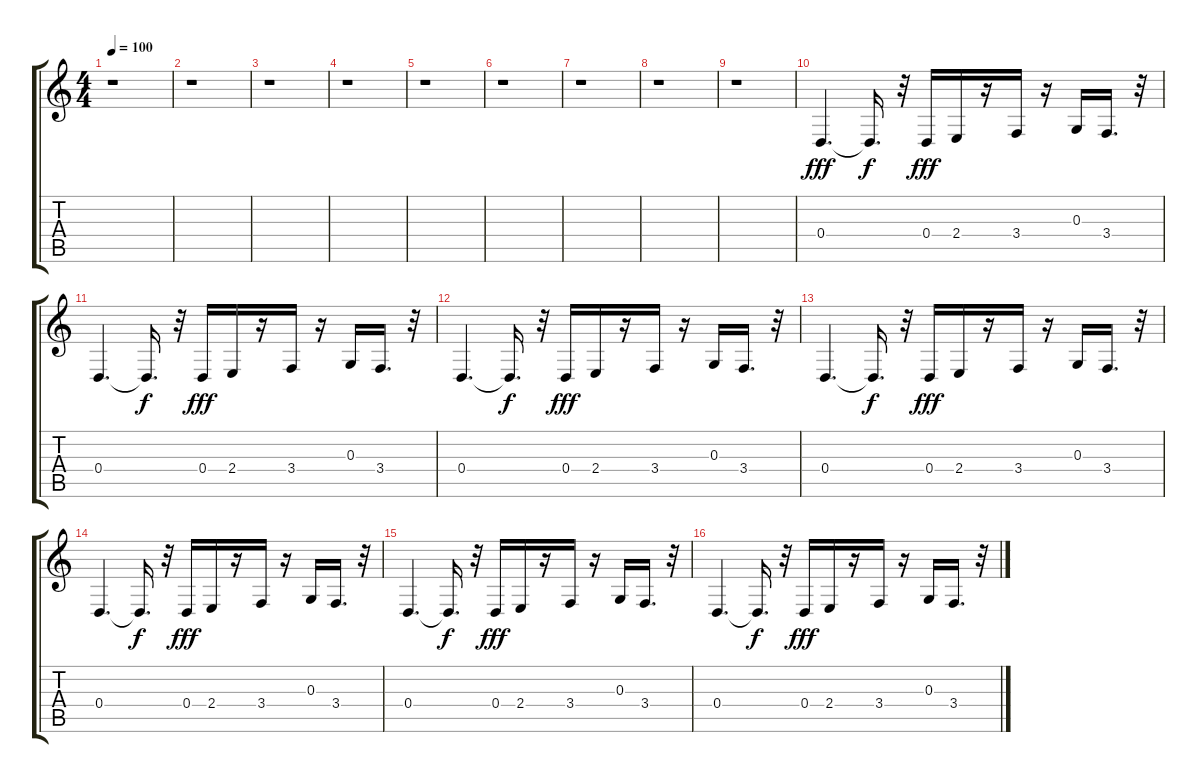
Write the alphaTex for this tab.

\track "" {instrument baritonesax}
\staff {score tabs}
\tuning (E4 B3 G3 D3 A2 E2) {hide}
\ts (4 4)
\tempo 100
\clef g2
\ks c
r.1{dy fff} |
r.1 |
r.1 |
r.1 |
r.1 |
r.1 |
r.1 |
r.1 |
r.1 |
0.4.4{d} 0.4{t}.16{d dy f} r.32 0.4.16{dy fff} 2.4.16 r.16 3.4.16 r.16 0.3.16 3.4.16{d} r.32 |
0.4.4{d} 0.4{t}.16{d dy f} r.32 0.4.16{dy fff} 2.4.16 r.16 3.4.16 r.16 0.3.16 3.4.16{d} r.32 |
0.4.4{d} 0.4{t}.16{d dy f} r.32 0.4.16{dy fff} 2.4.16 r.16 3.4.16 r.16 0.3.16 3.4.16{d} r.32 |
0.4.4{d} 0.4{t}.16{d dy f} r.32 0.4.16{dy fff} 2.4.16 r.16 3.4.16 r.16 0.3.16 3.4.16{d} r.32 |
0.4.4{d} 0.4{t}.16{d dy f} r.32 0.4.16{dy fff} 2.4.16 r.16 3.4.16 r.16 0.3.16 3.4.16{d} r.32 |
0.4.4{d} 0.4{t}.16{d dy f} r.32 0.4.16{dy fff} 2.4.16 r.16 3.4.16 r.16 0.3.16 3.4.16{d} r.32 |
0.4.4{d} 0.4{t}.16{d dy f} r.32 0.4.16{dy fff} 2.4.16 r.16 3.4.16 r.16 0.3.16 3.4.16{d} r.32
